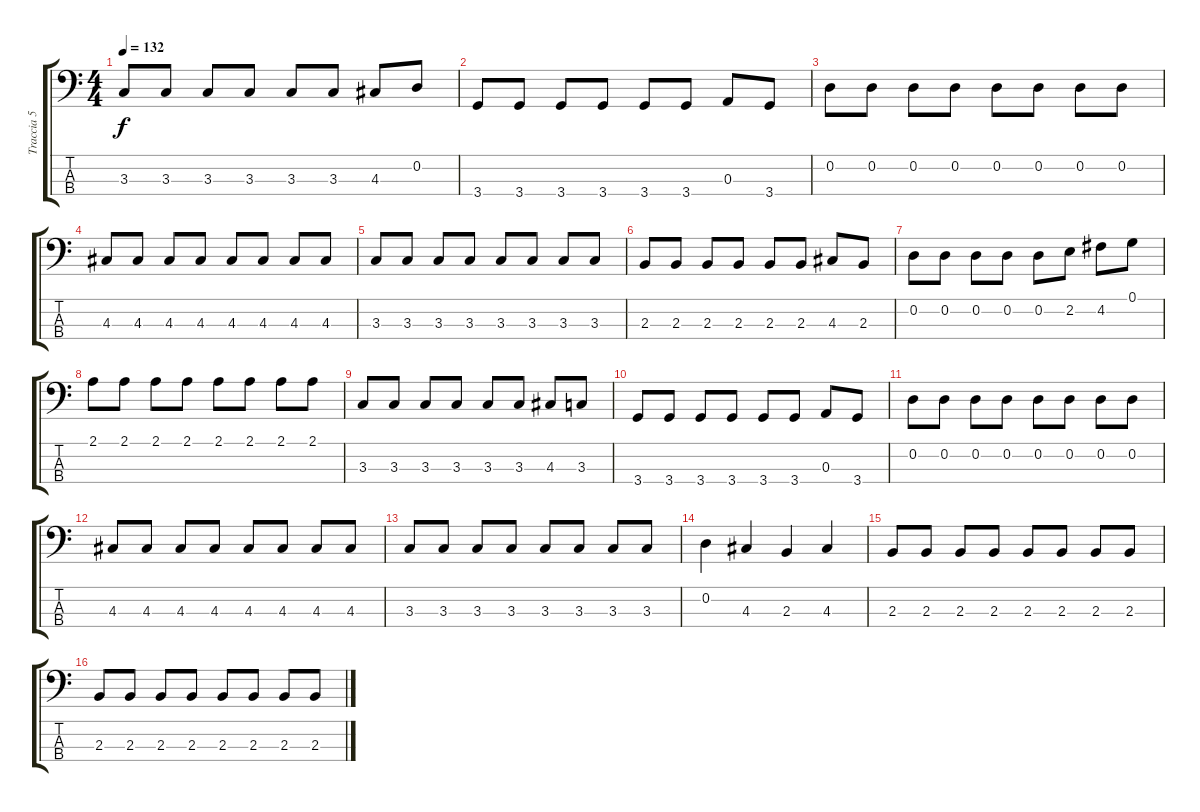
\track ("Traccia 5" "Traccia 5") {instrument electricbassfinger}
\staff {score tabs}
\tuning (G2 D2 A1 E1) {hide}
\ts (4 4)
\tempo 132
\clef f4
\ks c
3.3.8{dy f} 3.3.8 3.3.8 3.3.8 3.3.8 3.3.8 4.3.8 0.2.8 |
3.4.8 3.4.8 3.4.8 3.4.8 3.4.8 3.4.8 0.3.8 3.4.8 |
0.2.8 0.2.8 0.2.8 0.2.8 0.2.8 0.2.8 0.2.8 0.2.8 |
4.3.8 4.3.8 4.3.8 4.3.8 4.3.8 4.3.8 4.3.8 4.3.8 |
3.3.8 3.3.8 3.3.8 3.3.8 3.3.8 3.3.8 3.3.8 3.3.8 |
2.3.8 2.3.8 2.3.8 2.3.8 2.3.8 2.3.8 4.3.8 2.3.8 |
0.2.8 0.2.8 0.2.8 0.2.8 0.2.8 2.2.8 4.2.8 0.1.8 |
2.1.8 2.1.8 2.1.8 2.1.8 2.1.8 2.1.8 2.1.8 2.1.8 |
3.3.8 3.3.8 3.3.8 3.3.8 3.3.8 3.3.8 4.3.8 3.3.8 |
3.4.8 3.4.8 3.4.8 3.4.8 3.4.8 3.4.8 0.3.8 3.4.8 |
0.2.8 0.2.8 0.2.8 0.2.8 0.2.8 0.2.8 0.2.8 0.2.8 |
4.3.8 4.3.8 4.3.8 4.3.8 4.3.8 4.3.8 4.3.8 4.3.8 |
3.3.8 3.3.8 3.3.8 3.3.8 3.3.8 3.3.8 3.3.8 3.3.8 |
0.2.4 4.3.4 2.3.4 4.3.4 |
2.3.8 2.3.8 2.3.8 2.3.8 2.3.8 2.3.8 2.3.8 2.3.8 |
2.3.8 2.3.8 2.3.8 2.3.8 2.3.8 2.3.8 2.3.8 2.3.8
